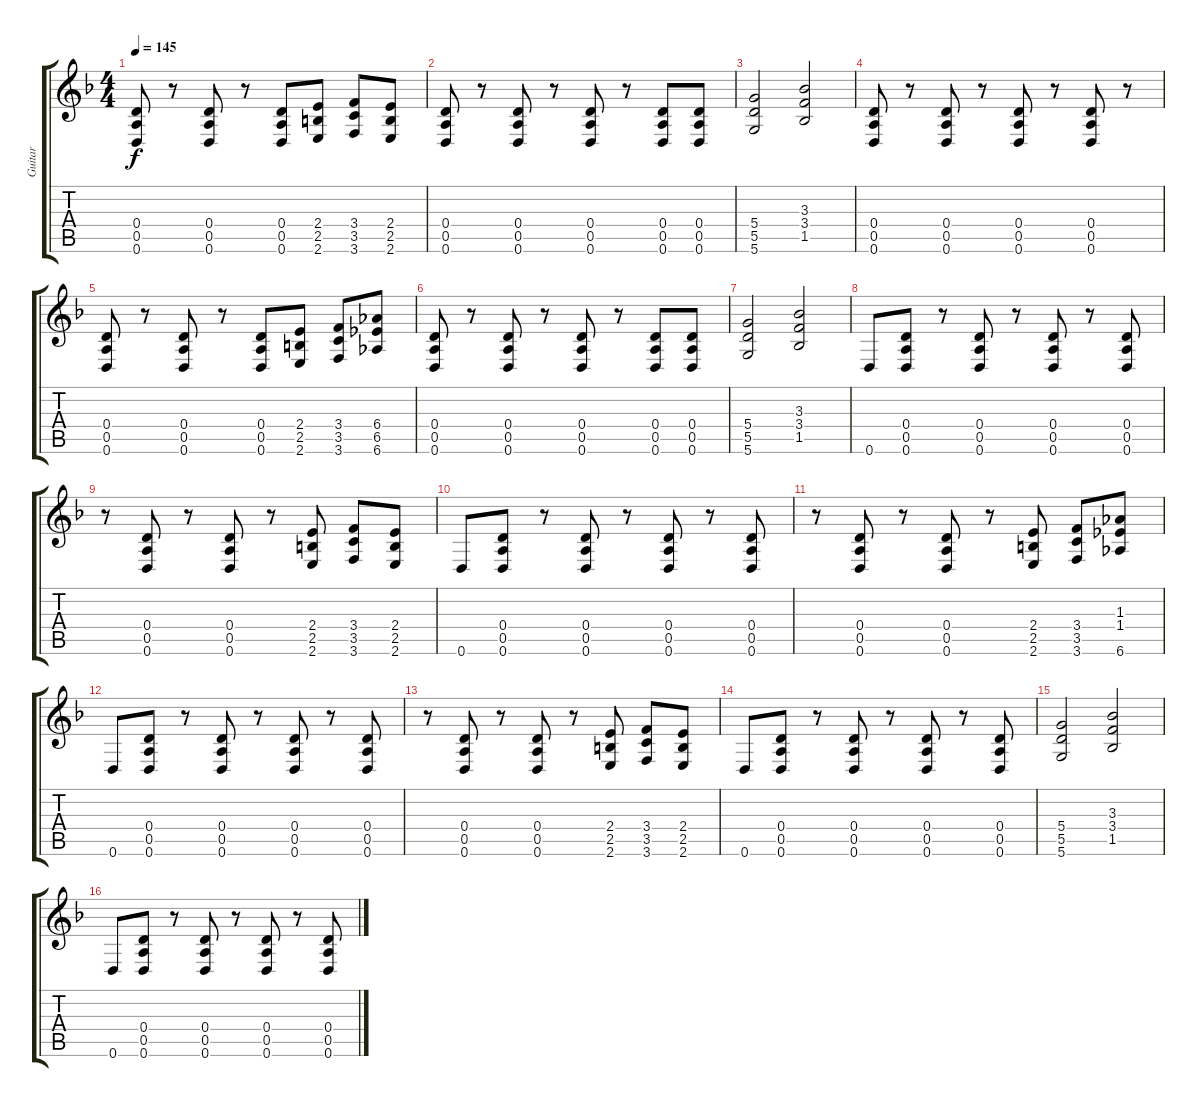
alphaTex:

\track ("Guitar" "Guitar") {instrument distortionguitar}
\staff {score tabs}
\tuning (E4 B3 G3 D3 A2 D2) {hide}
\ts (4 4)
\tempo 145
\clef g2
\ks f
(0.4 0.5 0.6).8{dy f} r.8 (0.4 0.5 0.6).8 r.8 (0.4 0.5 0.6).8 (2.4 2.5 2.6).8 (3.4 3.5 3.6).8 (2.4 2.5 2.6).8 |
(0.4 0.5 0.6).8 r.8 (0.4 0.5 0.6).8 r.8 (0.4 0.5 0.6).8 r.8 (0.4 0.5 0.6).8 (0.4 0.5 0.6).8 |
(5.4 5.5 5.6).2 (3.3 3.4 1.5).2 |
(0.4 0.5 0.6).8 r.8 (0.4 0.5 0.6).8 r.8 (0.4 0.5 0.6).8 r.8 (0.4 0.5 0.6).8 r.8 |
(0.4 0.5 0.6).8 r.8 (0.4 0.5 0.6).8 r.8 (0.4 0.5 0.6).8 (2.4 2.5 2.6).8 (3.4 3.5 3.6).8 (6.4 6.5 6.6).8 |
(0.4 0.5 0.6).8 r.8 (0.4 0.5 0.6).8 r.8 (0.4 0.5 0.6).8 r.8 (0.4 0.5 0.6).8 (0.4 0.5 0.6).8 |
(5.4 5.5 5.6).2 (3.3 3.4 1.5).2 |
0.6.8 (0.4 0.5 0.6).8 r.8 (0.4 0.5 0.6).8 r.8 (0.4 0.5 0.6).8 r.8 (0.4 0.5 0.6).8 |
r.8 (0.4 0.5 0.6).8 r.8 (0.4 0.5 0.6).8 r.8 (2.4 2.5 2.6).8 (3.4 3.5 3.6).8 (2.4 2.5 2.6).8 |
0.6.8 (0.4 0.5 0.6).8 r.8 (0.4 0.5 0.6).8 r.8 (0.4 0.5 0.6).8 r.8 (0.4 0.5 0.6).8 |
r.8 (0.4 0.5 0.6).8 r.8 (0.4 0.5 0.6).8 r.8 (2.4 2.5 2.6).8 (3.4 3.5 3.6).8 (1.3 1.4 6.6).8 |
0.6.8 (0.4 0.5 0.6).8 r.8 (0.4 0.5 0.6).8 r.8 (0.4 0.5 0.6).8 r.8 (0.4 0.5 0.6).8 |
r.8 (0.4 0.5 0.6).8 r.8 (0.4 0.5 0.6).8 r.8 (2.4 2.5 2.6).8 (3.4 3.5 3.6).8 (2.4 2.5 2.6).8 |
0.6.8 (0.4 0.5 0.6).8 r.8 (0.4 0.5 0.6).8 r.8 (0.4 0.5 0.6).8 r.8 (0.4 0.5 0.6).8 |
(5.4 5.5 5.6).2 (3.3 3.4 1.5).2 |
0.6.8 (0.4 0.5 0.6).8 r.8 (0.4 0.5 0.6).8 r.8 (0.4 0.5 0.6).8 r.8 (0.4 0.5 0.6).8
